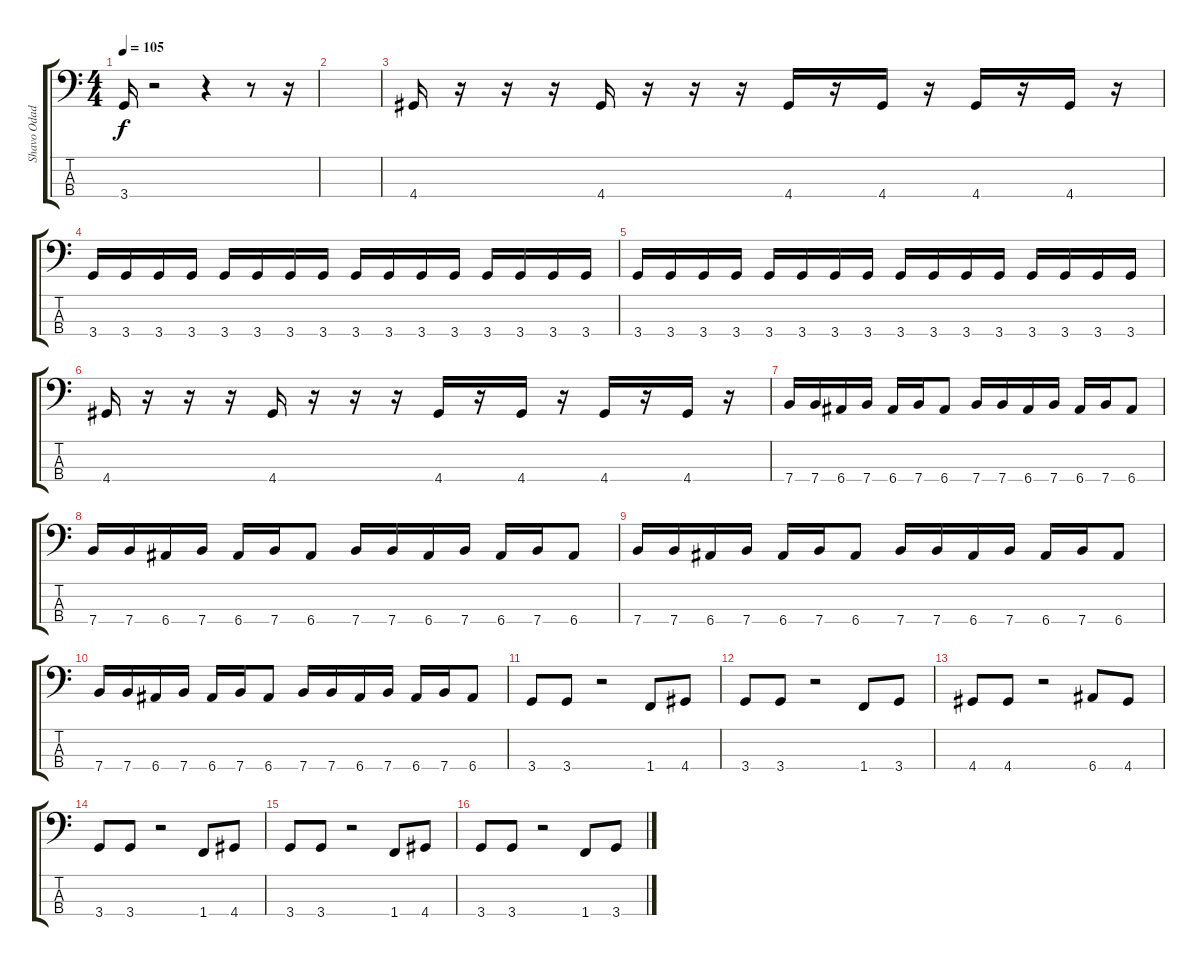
\track ("Shavo Odadjian (Bass)" "Shavo Odad") {instrument electricbassfinger}
\staff {score tabs}
\tuning (G2 D2 A1 E1) {hide}
\ts (4 4)
\tempo 105
\clef f4
\ks c
3.4.16{dy f} r.2 r.4 r.8 r.16 |
|
4.4.16 r.16 r.16 r.16 4.4.16 r.16 r.16 r.16 4.4.16 r.16 4.4.16 r.16 4.4.16 r.16 4.4.16 r.16 |
3.4.16 3.4.16 3.4.16 3.4.16 3.4.16 3.4.16 3.4.16 3.4.16 3.4.16 3.4.16 3.4.16 3.4.16 3.4.16 3.4.16 3.4.16 3.4.16 |
3.4.16 3.4.16 3.4.16 3.4.16 3.4.16 3.4.16 3.4.16 3.4.16 3.4.16 3.4.16 3.4.16 3.4.16 3.4.16 3.4.16 3.4.16 3.4.16 |
4.4.16 r.16 r.16 r.16 4.4.16 r.16 r.16 r.16 4.4.16 r.16 4.4.16 r.16 4.4.16 r.16 4.4.16 r.16 |
7.4.16 7.4.16 6.4.16 7.4.16 6.4.16 7.4.16 6.4.8 7.4.16 7.4.16 6.4.16 7.4.16 6.4.16 7.4.16 6.4.8 |
7.4.16 7.4.16 6.4.16 7.4.16 6.4.16 7.4.16 6.4.8 7.4.16 7.4.16 6.4.16 7.4.16 6.4.16 7.4.16 6.4.8 |
7.4.16 7.4.16 6.4.16 7.4.16 6.4.16 7.4.16 6.4.8 7.4.16 7.4.16 6.4.16 7.4.16 6.4.16 7.4.16 6.4.8 |
7.4.16 7.4.16 6.4.16 7.4.16 6.4.16 7.4.16 6.4.8 7.4.16 7.4.16 6.4.16 7.4.16 6.4.16 7.4.16 6.4.8 |
3.4.8 3.4.8 r.2 1.4.8 4.4.8 |
3.4.8 3.4.8 r.2 1.4.8 3.4.8 |
4.4.8 4.4.8 r.2 6.4.8 4.4.8 |
3.4.8 3.4.8 r.2 1.4.8 4.4.8 |
3.4.8 3.4.8 r.2 1.4.8 4.4.8 |
3.4.8 3.4.8 r.2 1.4.8 3.4.8
